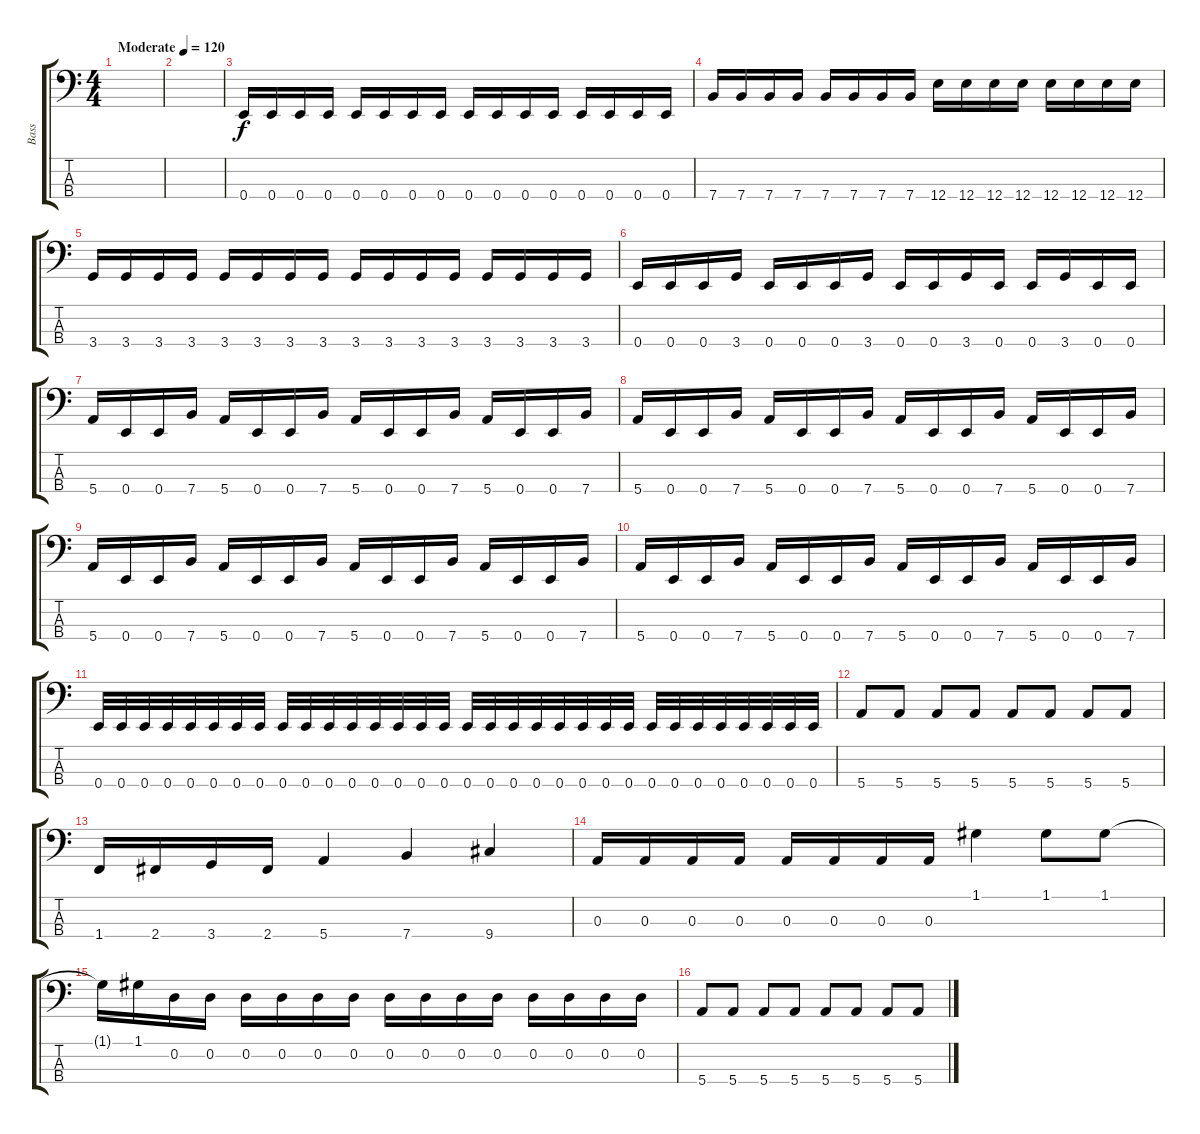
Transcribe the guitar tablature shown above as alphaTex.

\track ("Bass" "Bass") {instrument electricbassfinger}
\staff {score tabs}
\tuning (G2 D2 A1 E1) {hide}
\ts (4 4)
\tempo (120 "Moderate")
\clef f4
\ks c
|
|
0.4.16 0.4.16 0.4.16 0.4.16 0.4.16 0.4.16 0.4.16 0.4.16 0.4.16 0.4.16 0.4.16 0.4.16 0.4.16 0.4.16 0.4.16 0.4.16 |
7.4.16 7.4.16 7.4.16 7.4.16 7.4.16 7.4.16 7.4.16 7.4.16 12.4.16 12.4.16 12.4.16 12.4.16 12.4.16 12.4.16 12.4.16 12.4.16 |
3.4.16 3.4.16 3.4.16 3.4.16 3.4.16 3.4.16 3.4.16 3.4.16 3.4.16 3.4.16 3.4.16 3.4.16 3.4.16 3.4.16 3.4.16 3.4.16 |
0.4.16 0.4.16 0.4.16 3.4.16 0.4.16 0.4.16 0.4.16 3.4.16 0.4.16 0.4.16 3.4.16 0.4.16 0.4.16 3.4.16 0.4.16 0.4.16 |
5.4.16 0.4.16 0.4.16 7.4.16 5.4.16 0.4.16 0.4.16 7.4.16 5.4.16 0.4.16 0.4.16 7.4.16 5.4.16 0.4.16 0.4.16 7.4.16 |
5.4.16 0.4.16 0.4.16 7.4.16 5.4.16 0.4.16 0.4.16 7.4.16 5.4.16 0.4.16 0.4.16 7.4.16 5.4.16 0.4.16 0.4.16 7.4.16 |
5.4.16 0.4.16 0.4.16 7.4.16 5.4.16 0.4.16 0.4.16 7.4.16 5.4.16 0.4.16 0.4.16 7.4.16 5.4.16 0.4.16 0.4.16 7.4.16 |
5.4.16 0.4.16 0.4.16 7.4.16 5.4.16 0.4.16 0.4.16 7.4.16 5.4.16 0.4.16 0.4.16 7.4.16 5.4.16 0.4.16 0.4.16 7.4.16 |
0.4.32 0.4.32 0.4.32 0.4.32 0.4.32 0.4.32 0.4.32 0.4.32 0.4.32 0.4.32 0.4.32 0.4.32 0.4.32 0.4.32 0.4.32 0.4.32 0.4.32 0.4.32 0.4.32 0.4.32 0.4.32 0.4.32 0.4.32 0.4.32 0.4.32 0.4.32 0.4.32 0.4.32 0.4.32 0.4.32 0.4.32 0.4.32 |
5.4.8 5.4.8 5.4.8 5.4.8 5.4.8 5.4.8 5.4.8 5.4.8 |
1.4.16 2.4.16 3.4.16 2.4.16 5.4.4 7.4.4 9.4.4 |
0.3.16 0.3.16 0.3.16 0.3.16 0.3.16 0.3.16 0.3.16 0.3.16 1.1.4 1.1.8 1.1.8 |
1.1{t}.16 1.1.16 0.2.16 0.2.16 0.2.16 0.2.16 0.2.16 0.2.16 0.2.16 0.2.16 0.2.16 0.2.16 0.2.16 0.2.16 0.2.16 0.2.16 |
5.4.8 5.4.8 5.4.8 5.4.8 5.4.8 5.4.8 5.4.8 5.4.8
